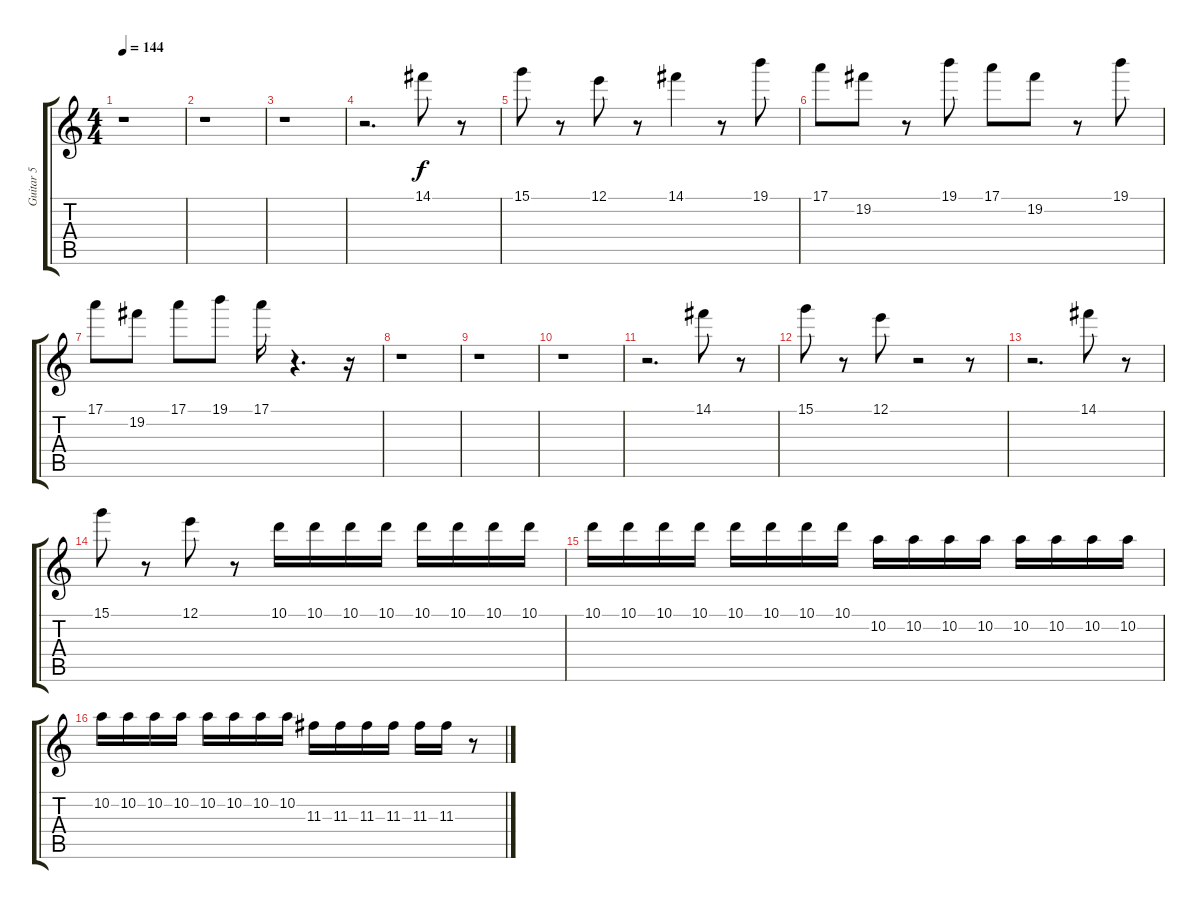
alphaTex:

\track ("Guitar 5" "Guitar 5") {instrument acousticguitarnylon}
\staff {score tabs}
\tuning (E4 B3 G3 D3 A2 E2) {hide}
\ts (4 4)
\tempo 144
\clef g2
\ks c
r.1{dy f} |
r.1 |
r.1 |
r.2{d} 14.1.8 r.8 |
15.1.8 r.8 12.1.8 r.8 14.1.4 r.8 19.1.8 |
17.1.8 19.2.8 r.8 19.1.8 17.1.8 19.2.8 r.8 19.1.8 |
17.1.8 19.2.8 17.1.8 19.1.8 17.1.16 r.4{d} r.16 |
r.1 |
r.1 |
r.1 |
r.2{d} 14.1.8 r.8 |
15.1.8 r.8 12.1.8 r.2 r.8 |
r.2{d} 14.1.8 r.8 |
15.1.8 r.8 12.1.8 r.8 10.1.16 10.1.16 10.1.16 10.1.16 10.1.16 10.1.16 10.1.16 10.1.16 |
10.1.16 10.1.16 10.1.16 10.1.16 10.1.16 10.1.16 10.1.16 10.1.16 10.2.16 10.2.16 10.2.16 10.2.16 10.2.16 10.2.16 10.2.16 10.2.16 |
10.2.16 10.2.16 10.2.16 10.2.16 10.2.16 10.2.16 10.2.16 10.2.16 11.3.16 11.3.16 11.3.16 11.3.16 11.3.16 11.3.16 r.8
